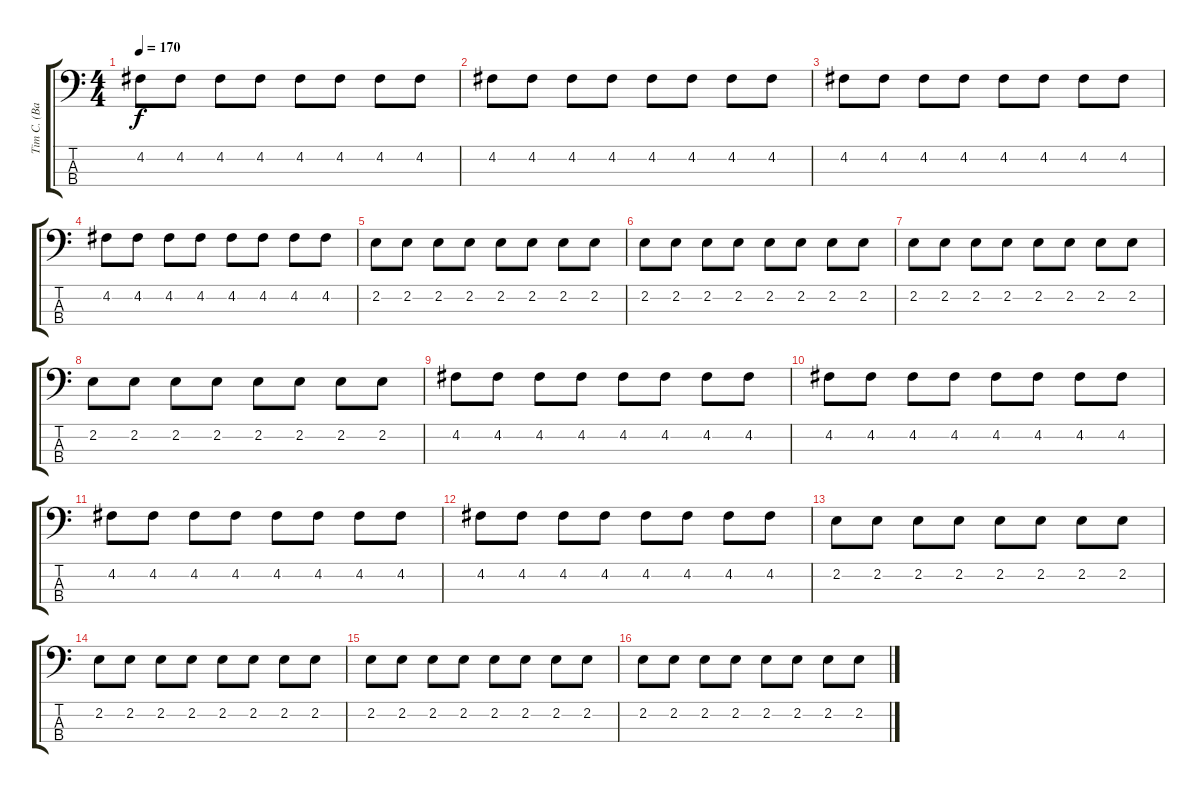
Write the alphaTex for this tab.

\track ("Tim C. (Bass)" "Tim C. (Ba") {instrument electricbassfinger}
\staff {score tabs}
\tuning (G2 D2 A1 E1) {hide}
\ts (4 4)
\tempo 170
\clef f4
\ks c
4.2.8{dy f} 4.2.8 4.2.8 4.2.8 4.2.8 4.2.8 4.2.8 4.2.8 |
4.2.8 4.2.8 4.2.8 4.2.8 4.2.8 4.2.8 4.2.8 4.2.8 |
4.2.8 4.2.8 4.2.8 4.2.8 4.2.8 4.2.8 4.2.8 4.2.8 |
4.2.8 4.2.8 4.2.8 4.2.8 4.2.8 4.2.8 4.2.8 4.2.8 |
2.2.8 2.2.8 2.2.8 2.2.8 2.2.8 2.2.8 2.2.8 2.2.8 |
2.2.8 2.2.8 2.2.8 2.2.8 2.2.8 2.2.8 2.2.8 2.2.8 |
2.2.8 2.2.8 2.2.8 2.2.8 2.2.8 2.2.8 2.2.8 2.2.8 |
2.2.8 2.2.8 2.2.8 2.2.8 2.2.8 2.2.8 2.2.8 2.2.8 |
4.2.8 4.2.8 4.2.8 4.2.8 4.2.8 4.2.8 4.2.8 4.2.8 |
4.2.8 4.2.8 4.2.8 4.2.8 4.2.8 4.2.8 4.2.8 4.2.8 |
4.2.8 4.2.8 4.2.8 4.2.8 4.2.8 4.2.8 4.2.8 4.2.8 |
4.2.8 4.2.8 4.2.8 4.2.8 4.2.8 4.2.8 4.2.8 4.2.8 |
2.2.8 2.2.8 2.2.8 2.2.8 2.2.8 2.2.8 2.2.8 2.2.8 |
2.2.8 2.2.8 2.2.8 2.2.8 2.2.8 2.2.8 2.2.8 2.2.8 |
2.2.8 2.2.8 2.2.8 2.2.8 2.2.8 2.2.8 2.2.8 2.2.8 |
2.2.8 2.2.8 2.2.8 2.2.8 2.2.8 2.2.8 2.2.8 2.2.8
